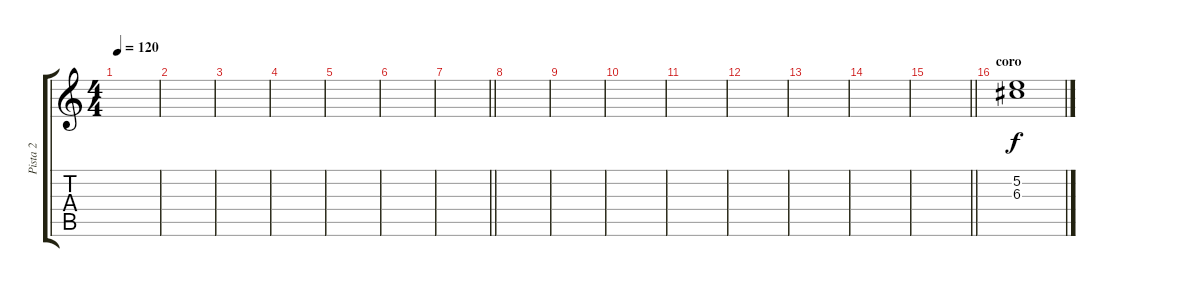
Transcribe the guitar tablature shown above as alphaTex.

\track ("Pista 2" "Pista 2") {instrument acousticguitarsteel}
\staff {score tabs}
\tuning (E4 B3 G3 D3 A2 E2) {hide}
\ts (4 4)
\tempo 120
\clef g2
\ks c
|
|
|
|
|
|
\barLineRight lightlight
|
\section ("" "")
|
|
|
|
|
|
|
\barLineRight lightlight
|
\section ("" "coro")
(5.2 6.3).1{volume 10 instrument choiraahs}
